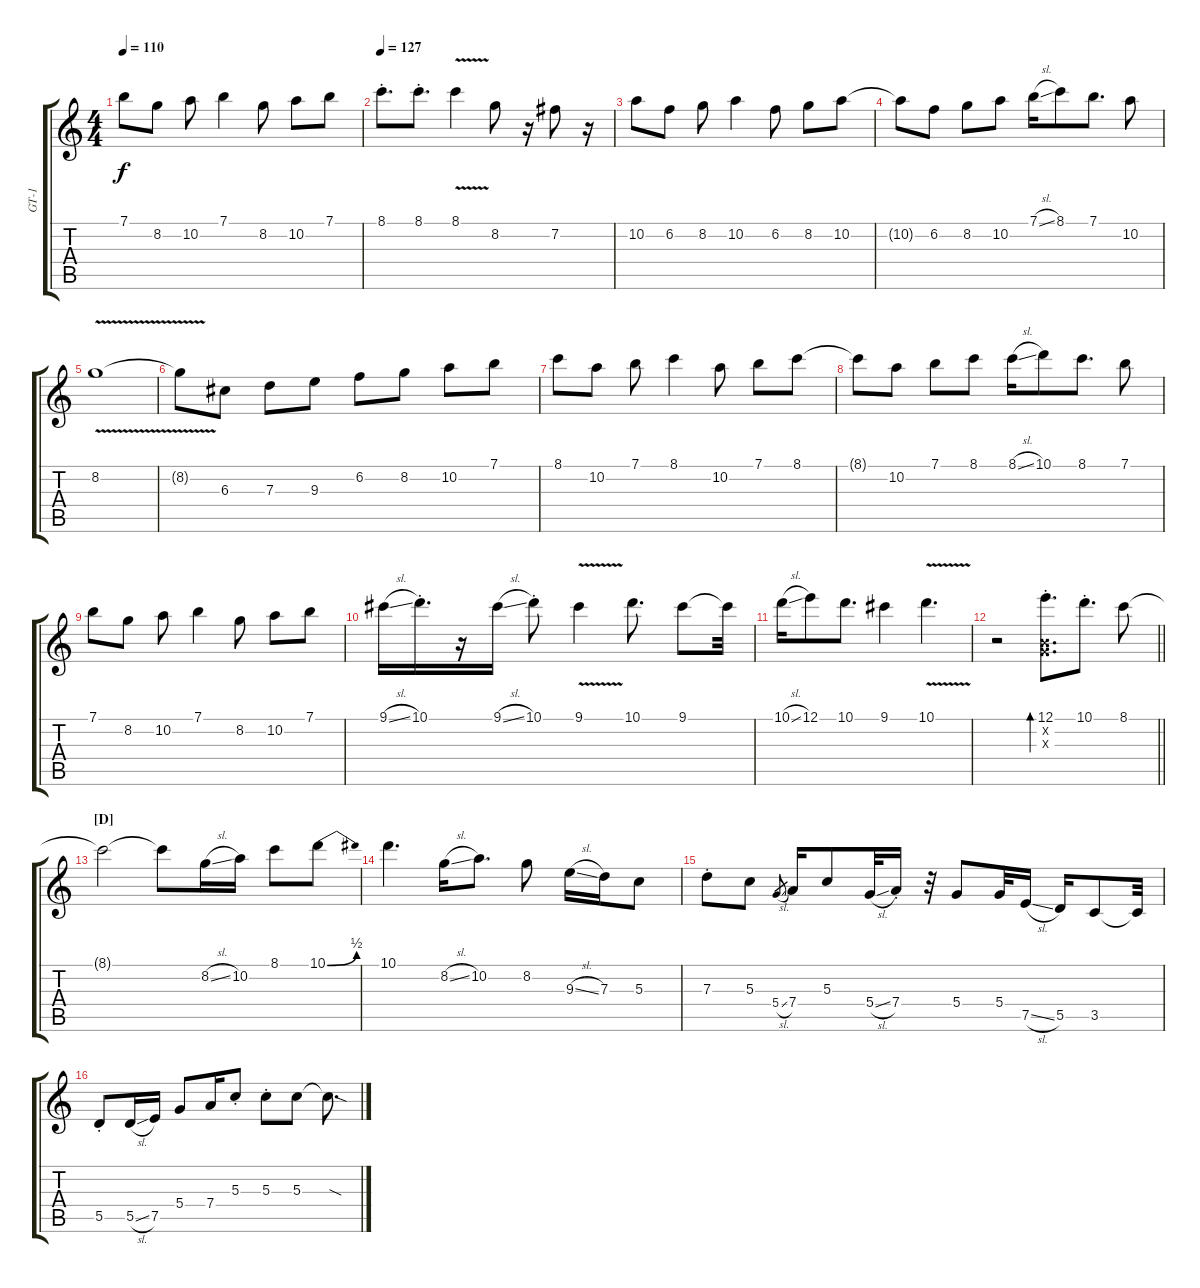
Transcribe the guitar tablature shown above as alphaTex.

\track ("GT-1" "GT-1") {instrument acousticguitarsteel}
\staff {score tabs}
\tuning (E4 B3 G3 D3 A2 E2) {hide}
\ts (4 4)
\tempo 110
\clef g2
\ks c
7.1.8{dy f} 8.2.8 10.2.8 7.1.4 8.2.8 10.2.8 7.1.8 |
\tempo 127
8.1{st}.8{d} 8.1{st}.8{d} 8.1{v}.4 8.2.8 r.16 7.2.8 r.16 |
10.2.8 6.2.8 8.2.8 10.2.4 6.2.8 8.2.8 10.2.8 |
10.2{t}.8 6.2.8 8.2.8 10.2.8 7.1{sl}.16 8.1.8 7.1.8{d} 10.2.8 |
8.2{v}.1 |
8.2{t}.8 6.3.8 7.3.8 9.3.8 6.2.8 8.2.8 10.2.8 7.1.8 |
8.1.8 10.2.8 7.1.8 8.1.4 10.2.8 7.1.8 8.1.8 |
8.1{t}.8 10.2.8 7.1.8 8.1.8 8.1{sl}.16 10.1.8 8.1.8{d} 7.1.8 |
7.1.8 8.2.8 10.2.8 7.1.4 8.2.8 10.2.8 7.1.8 |
9.1{sl}.16 10.1{st}.16{d} r.16 9.1{sl}.16 10.1{st}.8 9.1{v}.4 10.1.8{d} 9.1.8 9.1{t}.32 |
10.1{sl}.16 12.1.8 10.1.8{d} 9.1.4 10.1{v}.4{d} |
\barLineRight lightlight
r.2 (12.1{st} 0.2{x} 0.3{x}).8{d bd 240} 10.1{st}.8{d} 8.1.8 |
\section ("" "[D]")
8.1{t}.2 8.1{t}.8 8.2{sl}.16 10.2.16 8.1.8 10.1{be (bend 0 0 60 2)}.8 |
10.1.4{d} 8.2{sl}.16 10.2.8{d} 8.2.8 9.3{sl}.16 7.3.16 5.3.8 |
7.3{st}.8 5.3.8 5.4{sl}.8{gr} 7.4.16 5.3.8 5.4{sl}.32 7.4{st}.16 r.32 5.4.8 5.4.32 7.5{sl}.16 5.5.16 3.5.8 3.5{t}.32 |
5.5{st}.8 5.5{sl}.16 7.5.16 5.4.8 7.4.16 5.3{st}.8 5.3{st}.8 5.3.8 5.3{sod t}.8{d}
